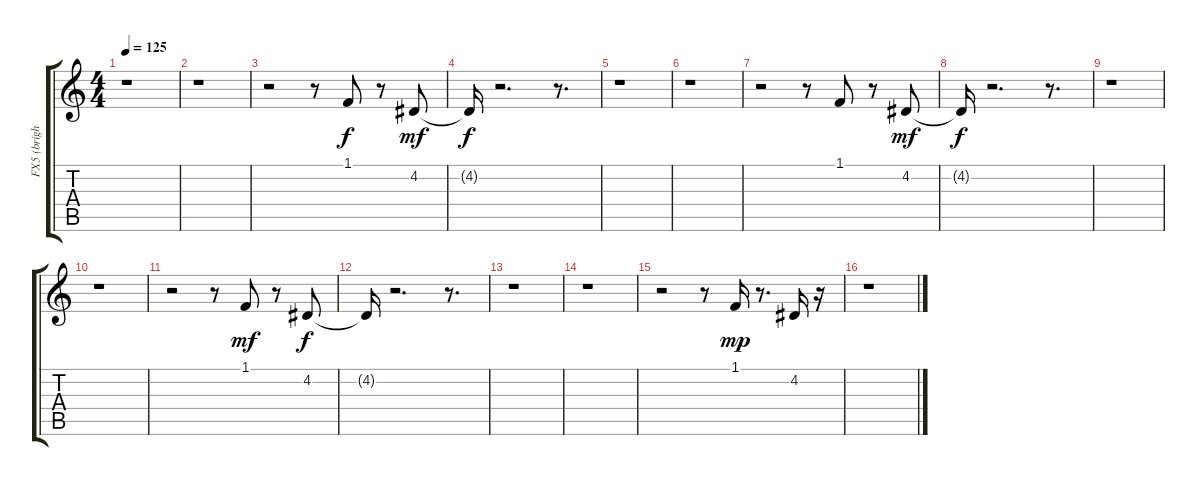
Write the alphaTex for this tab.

\track ("FX5 (brightness)" "FX5 (brigh") {instrument fx5brightness}
\staff {score tabs}
\tuning (E4 B3 G3 D3 A2 E2) {hide}
\ts (4 4)
\tempo 125
\clef g2
\ks c
r.1{dy f} |
r.1 |
r.2 r.8 1.1.8 r.8 4.2.8{dy mf} |
4.2{t}.16{dy f} r.2{d} r.8{d} |
r.1 |
r.1 |
r.2 r.8 1.1.8 r.8 4.2.8{dy mf} |
4.2{t}.16{dy f} r.2{d} r.8{d} |
r.1 |
r.1 |
r.2 r.8 1.1.8{dy mf} r.8 4.2.8{dy f} |
4.2{t}.16 r.2{d} r.8{d} |
r.1 |
r.1 |
r.2 r.8 1.1.16{dy mp} r.8{d} 4.2.16 r.16 |
r.1
